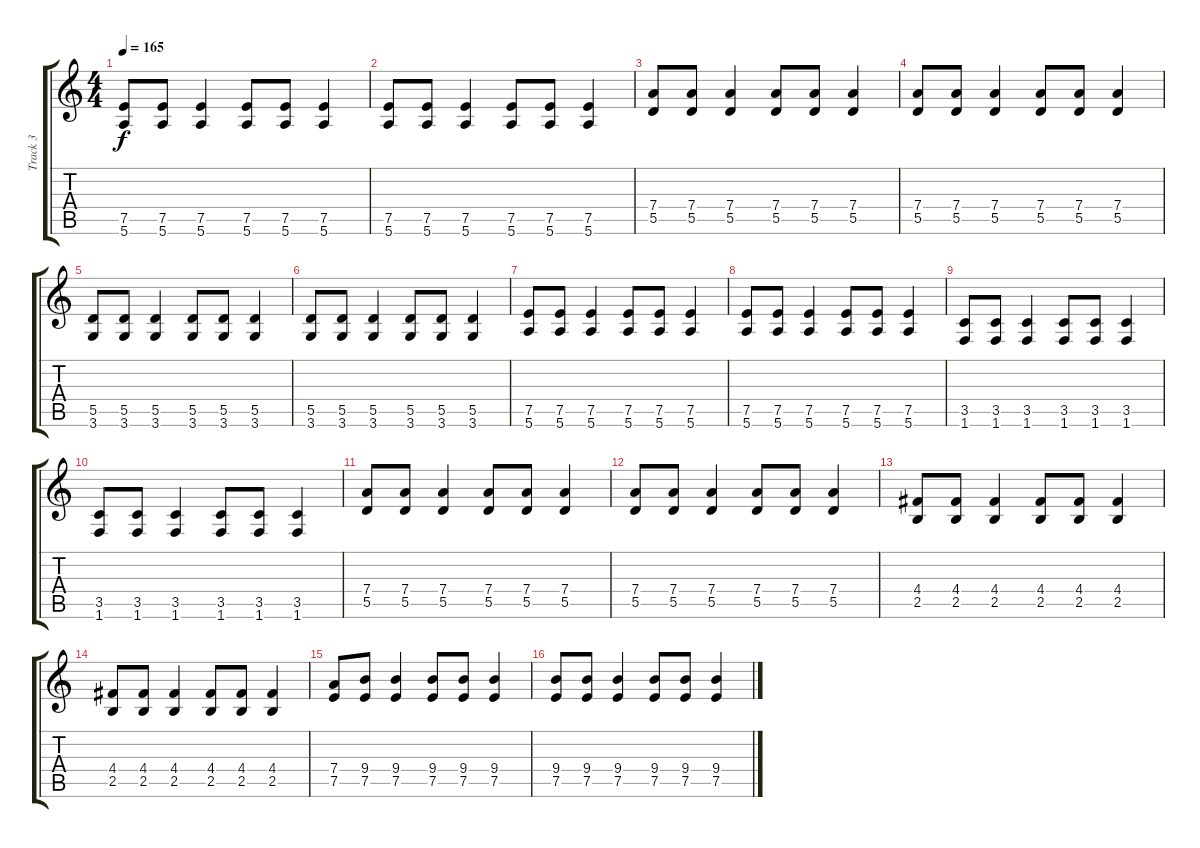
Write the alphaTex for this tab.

\track ("Track 3" "Track 3") {instrument distortionguitar}
\staff {score tabs}
\tuning (E4 B3 G3 D3 A2 E2) {hide}
\ts (4 4)
\tempo 165
\clef g2
\ks c
(7.5 5.6).8{dy f instrument distortionguitar} (7.5 5.6).8 (7.5 5.6).4 (7.5 5.6).8 (7.5 5.6).8 (7.5 5.6).4 |
(7.5 5.6).8 (7.5 5.6).8 (7.5 5.6).4 (7.5 5.6).8 (7.5 5.6).8 (7.5 5.6).4 |
(7.4 5.5).8 (7.4 5.5).8 (7.4 5.5).4 (7.4 5.5).8 (7.4 5.5).8 (7.4 5.5).4 |
(7.4 5.5).8 (7.4 5.5).8 (7.4 5.5).4 (7.4 5.5).8 (7.4 5.5).8 (7.4 5.5).4 |
(5.5 3.6).8 (5.5 3.6).8 (5.5 3.6).4 (5.5 3.6).8 (5.5 3.6).8 (5.5 3.6).4 |
(5.5 3.6).8 (5.5 3.6).8 (5.5 3.6).4 (5.5 3.6).8 (5.5 3.6).8 (5.5 3.6).4 |
(7.5 5.6).8 (7.5 5.6).8 (7.5 5.6).4 (7.5 5.6).8 (7.5 5.6).8 (7.5 5.6).4 |
(7.5 5.6).8 (7.5 5.6).8 (7.5 5.6).4 (7.5 5.6).8 (7.5 5.6).8 (7.5 5.6).4 |
(3.5 1.6).8 (3.5 1.6).8 (3.5 1.6).4 (3.5 1.6).8 (3.5 1.6).8 (3.5 1.6).4 |
(3.5 1.6).8 (3.5 1.6).8 (3.5 1.6).4 (3.5 1.6).8 (3.5 1.6).8 (3.5 1.6).4 |
(7.4 5.5).8 (7.4 5.5).8 (7.4 5.5).4 (7.4 5.5).8 (7.4 5.5).8 (7.4 5.5).4 |
(7.4 5.5).8 (7.4 5.5).8 (7.4 5.5).4 (7.4 5.5).8 (7.4 5.5).8 (7.4 5.5).4 |
(4.4 2.5).8 (4.4 2.5).8 (4.4 2.5).4 (4.4 2.5).8 (4.4 2.5).8 (4.4 2.5).4 |
(4.4 2.5).8 (4.4 2.5).8 (4.4 2.5).4 (4.4 2.5).8 (4.4 2.5).8 (4.4 2.5).4 |
(7.4 7.5).8 (9.4 7.5).8 (9.4 7.5).4 (9.4 7.5).8 (9.4 7.5).8 (9.4 7.5).4 |
(9.4 7.5).8 (9.4 7.5).8 (9.4 7.5).4 (9.4 7.5).8 (9.4 7.5).8 (9.4 7.5).4
